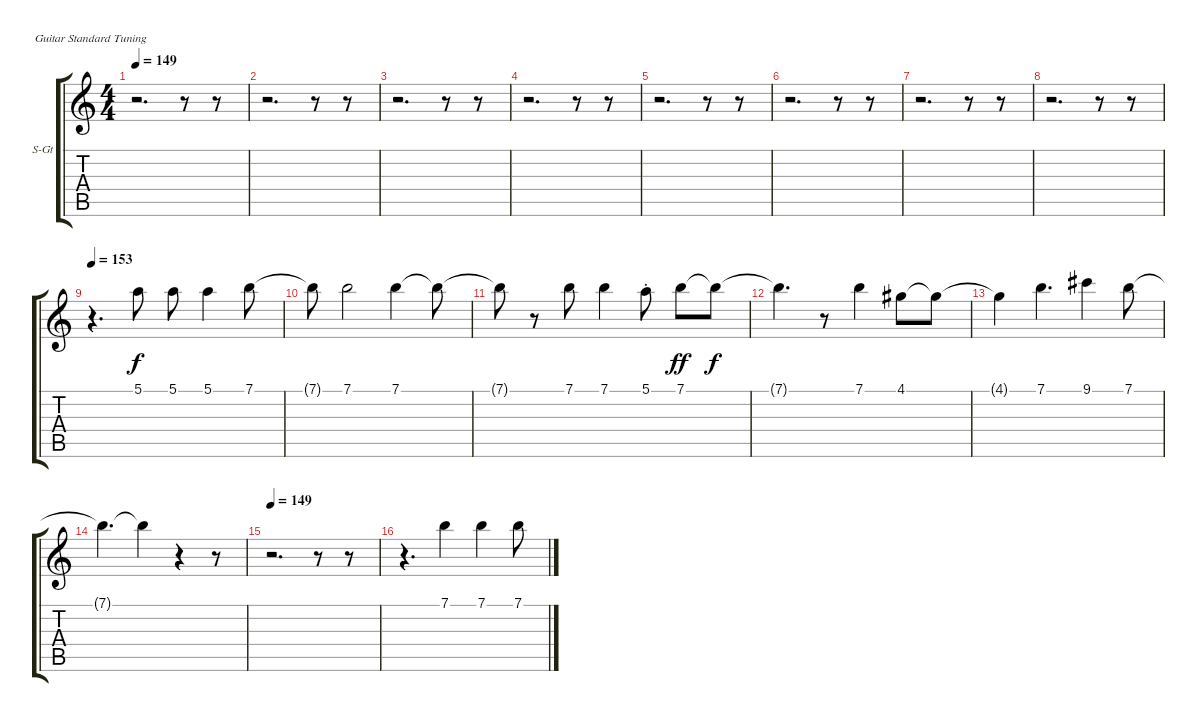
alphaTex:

\bracketExtendMode groupsimilarinstruments
\firstSystemTrackNameOrientation horizontal
\otherSystemsTrackNameOrientation horizontal
\track ("vocals" "S-Gt") {instrument voiceoohs}
\staff {score tabs}
\tuning (E4 B3 G3 D3 A2 E2)
\displaytranspose 12
\ts (4 4)
\tempo 149
\clef g2
\ks c
r.2{d dy f} r.8 r.8 |
r.2{d} r.8 r.8 |
r.2{d} r.8 r.8 |
r.2{d} r.8 r.8 |
r.2{d} r.8 r.8 |
r.2{d} r.8 r.8 |
r.2{d} r.8 r.8 |
r.2{d} r.8 r.8 |
\tempo 153
r.4{d} 5.1.8 5.1.8 5.1.4 7.1.8 |
7.1{t}.8 7.1.2 7.1.4 7.1{t}.8 |
7.1{t}.8 r.8 7.1.8 7.1.4 5.1{st}.8 7.1.8{dy ff} 7.1{t}.8{dy f} |
7.1{t}.4{d} r.8 7.1.4 4.1.8 4.1{t}.8 |
4.1{t}.4 7.1.4{d} 9.1.4 7.1.8 |
7.1{t}.4{d} 7.1{t}.4 r.4 r.8 |
\tempo 149
r.2{d} r.8 r.8 |
r.4{d} 7.1.4 7.1.4 7.1.8
